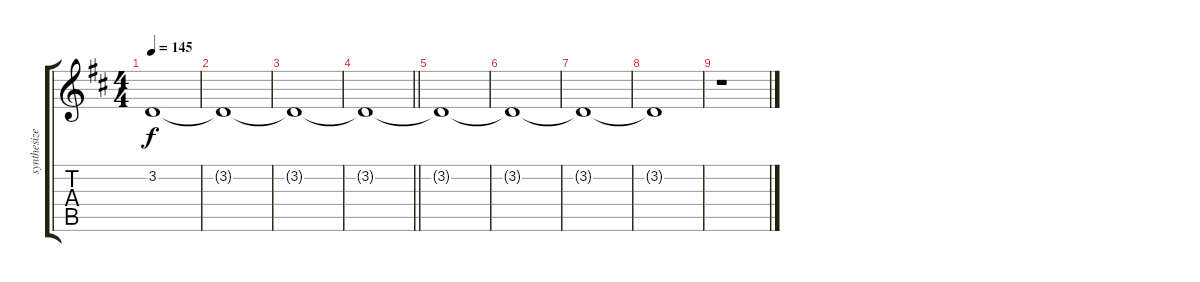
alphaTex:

\track ("synthesizer" "synthesize") {instrument pad4choir}
\staff {score tabs}
\tuning (E4 B3 G3 D3 A2 E2) {hide}
\ts (4 4)
\tempo 145
\clef g2
\ks d
3.2.1{dy f} |
3.2{t}.1 |
3.2{t}.1 |
\barLineRight lightlight
3.2{t}.1 |
3.2{t}.1 |
3.2{t}.1 |
3.2{t}.1 |
3.2{t}.1 |
r.1
